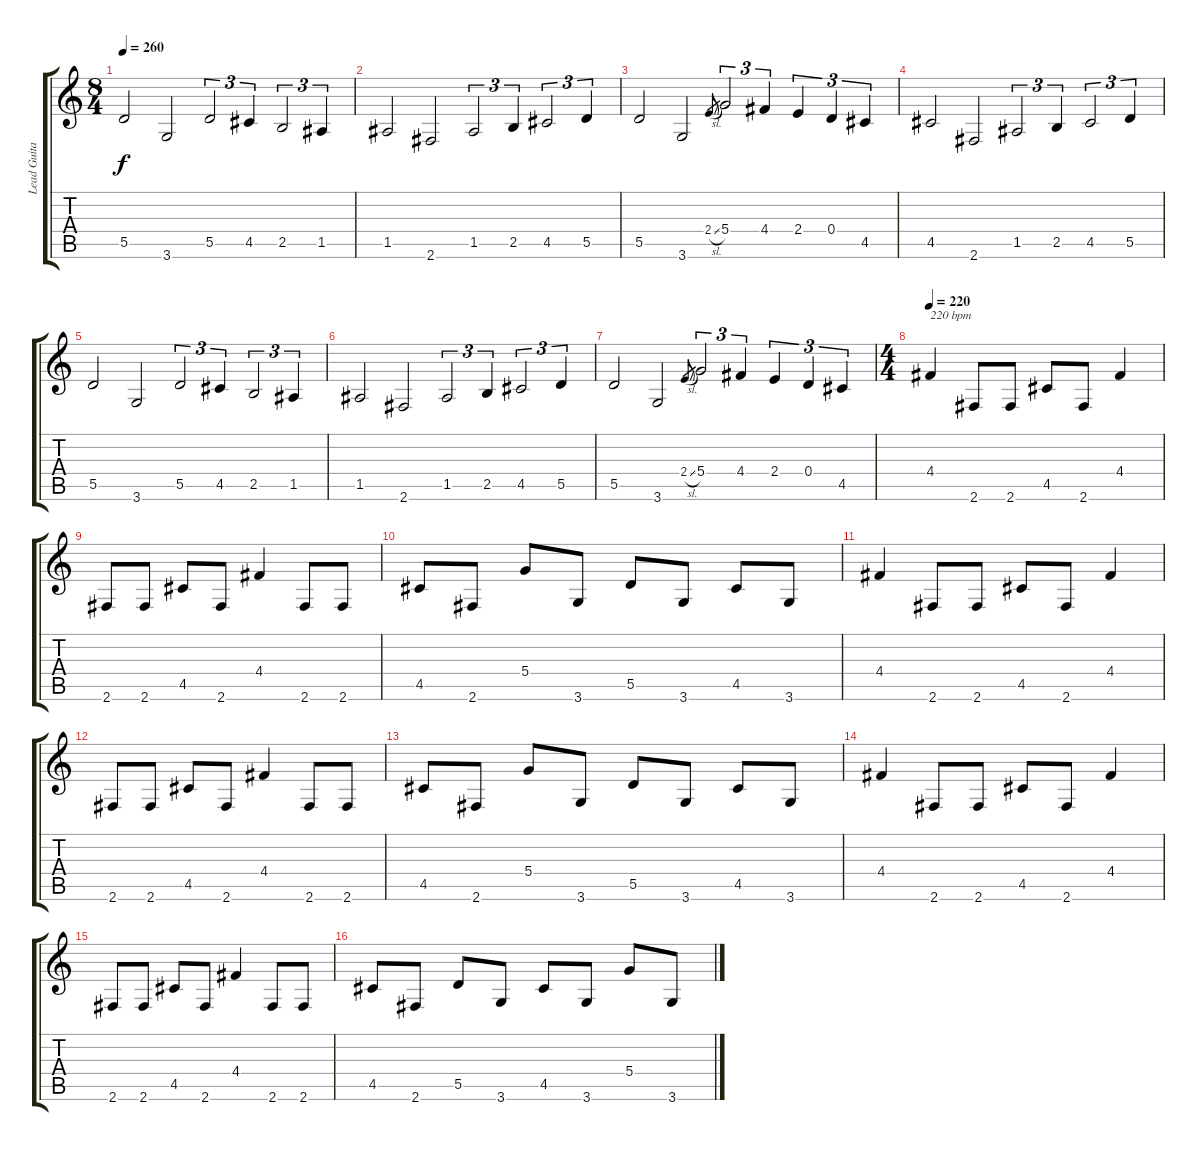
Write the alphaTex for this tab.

\track ("Lead Guitar - > Galder" "Lead Guita") {instrument distortionguitar}
\staff {score tabs}
\tuning (E4 B3 G3 D3 A2 E2) {hide}
\ts (8 4)
\tempo 260
\clef g2
\ks c
5.5.2{dy f} 3.6.2 5.5.2{tu (3 2)} 4.5.4{tu (3 2)} 2.5.2{tu (3 2)} 1.5.4{tu (3 2)} |
1.5.2 2.6.2 1.5.2{tu (3 2)} 2.5.4{tu (3 2)} 4.5.2{tu (3 2)} 5.5.4{tu (3 2)} |
5.5.2 3.6.2 2.4{sl}.8{gr} 5.4.2{tu (3 2)} 4.4.4{tu (3 2)} 2.4.4{tu (3 2)} 0.4.4{tu (3 2)} 4.5.4{tu (3 2)} |
4.5.2 2.6.2 1.5.2{tu (3 2)} 2.5.4{tu (3 2)} 4.5.2{tu (3 2)} 5.5.4{tu (3 2)} |
5.5.2 3.6.2 5.5.2{tu (3 2)} 4.5.4{tu (3 2)} 2.5.2{tu (3 2)} 1.5.4{tu (3 2)} |
1.5.2 2.6.2 1.5.2{tu (3 2)} 2.5.4{tu (3 2)} 4.5.2{tu (3 2)} 5.5.4{tu (3 2)} |
5.5.2 3.6.2 2.4{sl}.8{gr} 5.4.2{tu (3 2)} 4.4.4{tu (3 2)} 2.4.4{tu (3 2)} 0.4.4{tu (3 2)} 4.5.4{tu (3 2)} |
\ts (4 4)
\tempo 220
4.4.4{txt "220 bpm"} 2.6.8 2.6.8 4.5.8 2.6.8 4.4.4 |
2.6.8 2.6.8 4.5.8 2.6.8 4.4.4 2.6.8 2.6.8 |
4.5.8 2.6.8 5.4.8 3.6.8 5.5.8 3.6.8 4.5.8 3.6.8 |
4.4.4 2.6.8 2.6.8 4.5.8 2.6.8 4.4.4 |
2.6.8 2.6.8 4.5.8 2.6.8 4.4.4 2.6.8 2.6.8 |
4.5.8 2.6.8 5.4.8 3.6.8 5.5.8 3.6.8 4.5.8 3.6.8 |
4.4.4 2.6.8 2.6.8 4.5.8 2.6.8 4.4.4 |
2.6.8 2.6.8 4.5.8 2.6.8 4.4.4 2.6.8 2.6.8 |
4.5.8 2.6.8 5.5.8 3.6.8 4.5.8 3.6.8 5.4.8 3.6.8
